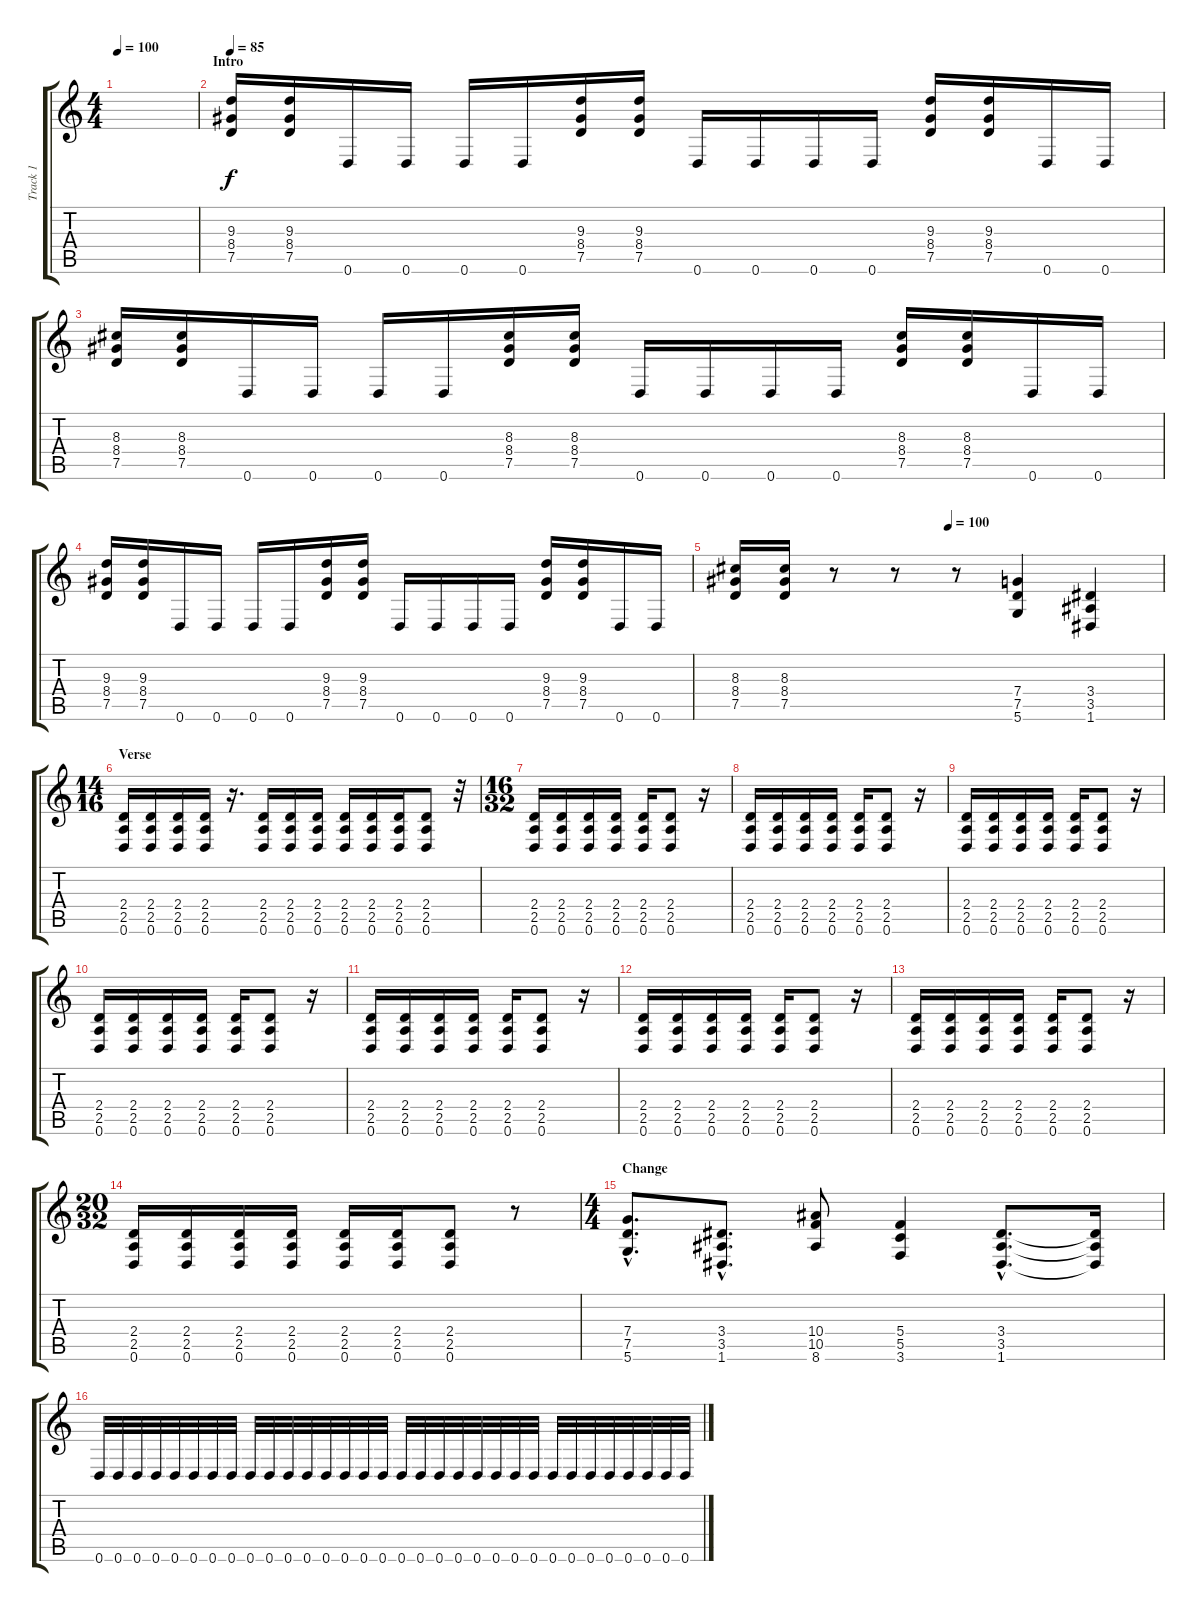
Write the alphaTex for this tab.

\track ("Track 1" "Track 1") {instrument distortionguitar}
\staff {score tabs}
\tuning (D4 A3 F3 C3 G2 D2) {hide}
\ts (4 4)
\tempo 100
\clef g2
\ks c
|
\section ("" "Intro")
\tempo 85
(9.3 8.4 7.5).16 (9.3 8.4 7.5).16 0.6.16 0.6.16 0.6.16 0.6.16 (9.3 8.4 7.5).16 (9.3 8.4 7.5).16 0.6.16 0.6.16 0.6.16 0.6.16 (9.3 8.4 7.5).16 (9.3 8.4 7.5).16 0.6.16 0.6.16 |
(8.3 8.4 7.5).16 (8.3 8.4 7.5).16 0.6.16 0.6.16 0.6.16 0.6.16 (8.3 8.4 7.5).16 (8.3 8.4 7.5).16 0.6.16 0.6.16 0.6.16 0.6.16 (8.3 8.4 7.5).16 (8.3 8.4 7.5).16 0.6.16 0.6.16 |
(9.3 8.4 7.5).16 (9.3 8.4 7.5).16 0.6.16 0.6.16 0.6.16 0.6.16 (9.3 8.4 7.5).16 (9.3 8.4 7.5).16 0.6.16 0.6.16 0.6.16 0.6.16 (9.3 8.4 7.5).16 (9.3 8.4 7.5).16 0.6.16 0.6.16 |
\tempo (100 0.5)
(8.3 8.4 7.5).16 (8.3 8.4 7.5).16 r.8 r.8 r.8 (7.4 7.5 5.6).4 (3.4 3.5 1.6).4 |
\ts (14 16)
\section ("" "Verse")
(2.4 2.5 0.6).16 (2.4 2.5 0.6).16 (2.4 2.5 0.6).16 (2.4 2.5 0.6).16 r.16{d} (2.4 2.5 0.6).16 (2.4 2.5 0.6).16 (2.4 2.5 0.6).16 (2.4 2.5 0.6).16 (2.4 2.5 0.6).16 (2.4 2.5 0.6).16 (2.4 2.5 0.6).8 r.32 |
\ts (16 32)
(2.4 2.5 0.6).16 (2.4 2.5 0.6).16 (2.4 2.5 0.6).16 (2.4 2.5 0.6).16 (2.4 2.5 0.6).16 (2.4 2.5 0.6).8 r.16 |
(2.4 2.5 0.6).16 (2.4 2.5 0.6).16 (2.4 2.5 0.6).16 (2.4 2.5 0.6).16 (2.4 2.5 0.6).16 (2.4 2.5 0.6).8 r.16 |
(2.4 2.5 0.6).16 (2.4 2.5 0.6).16 (2.4 2.5 0.6).16 (2.4 2.5 0.6).16 (2.4 2.5 0.6).16 (2.4 2.5 0.6).8 r.16 |
(2.4 2.5 0.6).16 (2.4 2.5 0.6).16 (2.4 2.5 0.6).16 (2.4 2.5 0.6).16 (2.4 2.5 0.6).16 (2.4 2.5 0.6).8 r.16 |
(2.4 2.5 0.6).16 (2.4 2.5 0.6).16 (2.4 2.5 0.6).16 (2.4 2.5 0.6).16 (2.4 2.5 0.6).16 (2.4 2.5 0.6).8 r.16 |
(2.4 2.5 0.6).16 (2.4 2.5 0.6).16 (2.4 2.5 0.6).16 (2.4 2.5 0.6).16 (2.4 2.5 0.6).16 (2.4 2.5 0.6).8 r.16 |
(2.4 2.5 0.6).16 (2.4 2.5 0.6).16 (2.4 2.5 0.6).16 (2.4 2.5 0.6).16 (2.4 2.5 0.6).16 (2.4 2.5 0.6).8 r.16 |
\ts (20 32)
(2.4 2.5 0.6).16 (2.4 2.5 0.6).16 (2.4 2.5 0.6).16 (2.4 2.5 0.6).16 (2.4 2.5 0.6).16 (2.4 2.5 0.6).16 (2.4 2.5 0.6).8 r.8 |
\ts (4 4)
\section ("" "Change")
(7.4{hac} 7.5{hac} 5.6{hac}).8{d} (3.4{hac} 3.5{hac} 1.6{hac}).8{d} (10.4 10.5 8.6).8 (5.4 5.5 3.6).4 (3.4{hac} 3.5{hac} 1.6{hac}).8{d} (3.4{t} 3.5{t} 1.6{t}).16 |
0.6.32 0.6.32 0.6.32 0.6.32 0.6.32 0.6.32 0.6.32 0.6.32 0.6.32 0.6.32 0.6.32 0.6.32 0.6.32 0.6.32 0.6.32 0.6.32 0.6.32 0.6.32 0.6.32 0.6.32 0.6.32 0.6.32 0.6.32 0.6.32 0.6.32 0.6.32 0.6.32 0.6.32 0.6.32 0.6.32 0.6.32 0.6.32
